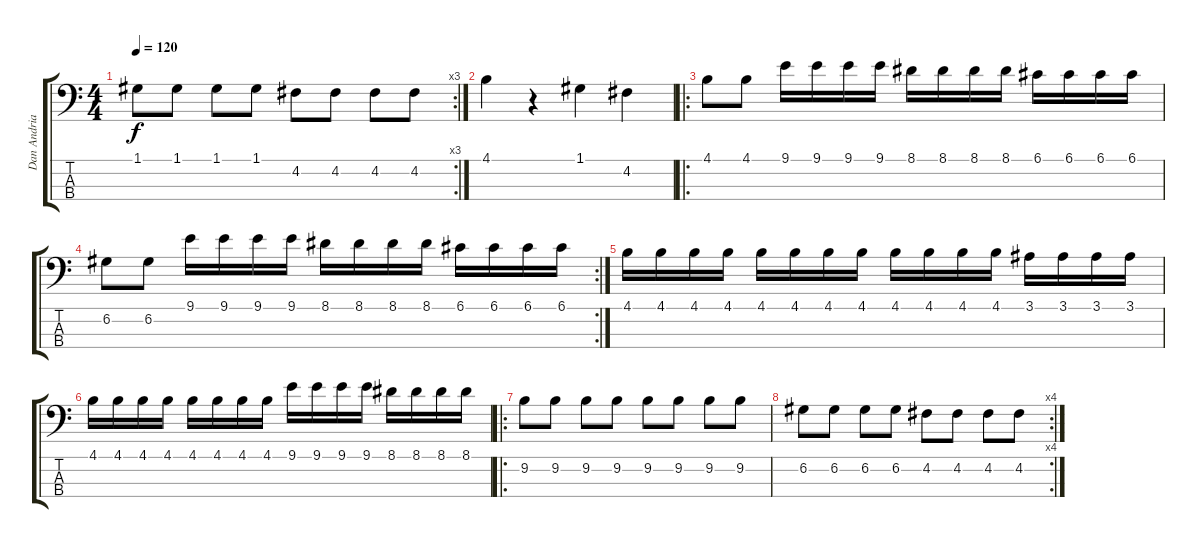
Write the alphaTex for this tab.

\track ("Dan Andriano" "Dan Andria") {instrument electricbassfinger}
\staff {score tabs}
\tuning (G2 D2 A1 E1) {hide}
\rc 3
\ts (4 4)
\tempo 120
\clef f4
\ks c
1.1.8{dy f} 1.1.8 1.1.8 1.1.8 4.2.8 4.2.8 4.2.8 4.2.8 |
4.1.4 r.4 1.1.4 4.2.4 |
\ro
4.1.8 4.1.8 9.1.16 9.1.16 9.1.16 9.1.16 8.1.16 8.1.16 8.1.16 8.1.16 6.1.16 6.1.16 6.1.16 6.1.16 |
\rc 2
6.2.8 6.2.8 9.1.16 9.1.16 9.1.16 9.1.16 8.1.16 8.1.16 8.1.16 8.1.16 6.1.16 6.1.16 6.1.16 6.1.16 |
4.1.16 4.1.16 4.1.16 4.1.16 4.1.16 4.1.16 4.1.16 4.1.16 4.1.16 4.1.16 4.1.16 4.1.16 3.1.16 3.1.16 3.1.16 3.1.16 |
4.1.16 4.1.16 4.1.16 4.1.16 4.1.16 4.1.16 4.1.16 4.1.16 9.1.16 9.1.16 9.1.16 9.1.16 8.1.16 8.1.16 8.1.16 8.1.16 |
\ro
9.2.8 9.2.8 9.2.8 9.2.8 9.2.8 9.2.8 9.2.8 9.2.8 |
\rc 4
6.2.8 6.2.8 6.2.8 6.2.8 4.2.8 4.2.8 4.2.8 4.2.8
